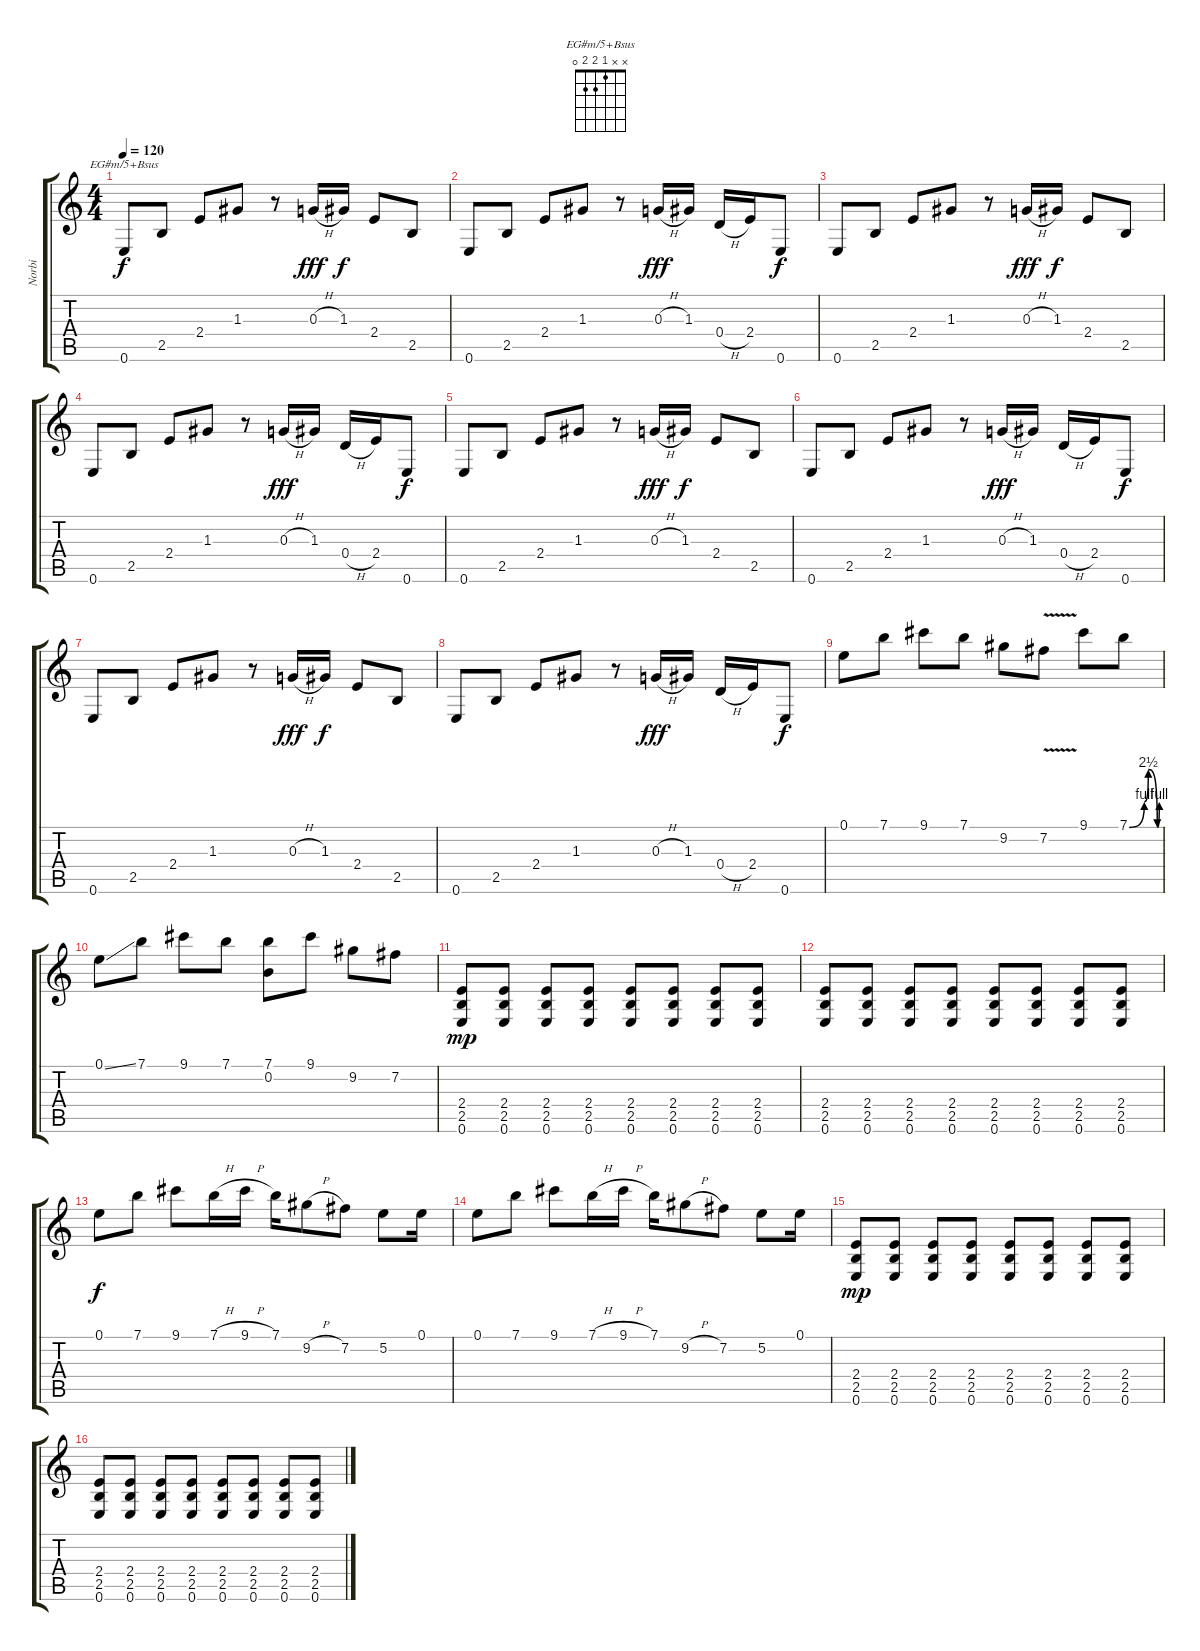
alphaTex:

\track ("Norbi" "Norbi") {instrument overdrivenguitar}
\staff {score tabs}
\tuning (E4 B3 G3 D3 A2 E2) {hide}
\chord ("EG#m/5+Bsus" x x 1 2 2 0)
\ts (4 4)
\tempo 120
\clef g2
\ks c
0.6.8{ch "EG#m/5+Bsus" dy f volume 5 instrument overdrivenguitar} 2.5.8 2.4.8 1.3.8 r.8 0.3{h}.16{dy fff} 1.3.16{dy f} 2.4.8 2.5.8 |
0.6.8 2.5.8 2.4.8 1.3.8 r.8 0.3{h}.16{dy fff} 1.3.16 0.4{h}.16 2.4.16 0.6.8{dy f} |
0.6.8{volume 8} 2.5.8 2.4.8 1.3.8 r.8 0.3{h}.16{dy fff} 1.3.16{dy f} 2.4.8 2.5.8 |
0.6.8 2.5.8 2.4.8 1.3.8 r.8 0.3{h}.16{dy fff} 1.3.16 0.4{h}.16 2.4.16 0.6.8{dy f} |
0.6.8{volume 13} 2.5.8 2.4.8 1.3.8 r.8 0.3{h}.16{dy fff} 1.3.16{dy f} 2.4.8 2.5.8 |
0.6.8 2.5.8 2.4.8 1.3.8 r.8 0.3{h}.16{dy fff} 1.3.16 0.4{h}.16 2.4.16 0.6.8{dy f} |
0.6.8{volume 16} 2.5.8 2.4.8 1.3.8 r.8 0.3{h}.16{dy fff} 1.3.16{dy f} 2.4.8 2.5.8 |
0.6.8 2.5.8 2.4.8 1.3.8 r.8 0.3{h}.16{dy fff} 1.3.16 0.4{h}.16 2.4.16 0.6.8{dy f} |
0.1.8{instrument distortionguitar} 7.1.8 9.1.8 7.1.8 9.2.8 7.2{v}.8 9.1.8 7.1{be (custom 0 0 30 4 38 10 56 0 60 4)}.8 |
0.1{ss}.8 7.1.8 9.1.8 7.1.8 (7.1 0.2).8 9.1.8 9.2.8 7.2.8 |
(2.4 2.5 0.6).8{dy mp volume 13} (2.4 2.5 0.6).8{volume 13} (2.4 2.5 0.6).8{volume 13} (2.4 2.5 0.6).8{volume 13} (2.4 2.5 0.6).8{volume 13} (2.4 2.5 0.6).8{volume 13} (2.4 2.5 0.6).8{volume 13} (2.4 2.5 0.6).8{volume 13} |
(2.4 2.5 0.6).8{volume 13} (2.4 2.5 0.6).8{volume 13} (2.4 2.5 0.6).8{volume 13} (2.4 2.5 0.6).8{volume 13} (2.4 2.5 0.6).8{volume 13} (2.4 2.5 0.6).8{volume 13} (2.4 2.5 0.6).8{volume 13} (2.4 2.5 0.6).8{volume 13} |
0.1.8{dy f} 7.1.8 9.1.8 7.1{h}.16 9.1{h}.16 7.1.16 9.2{h}.8 7.2.8 5.2.8 0.1.16 |
0.1.8 7.1.8 9.1.8 7.1{h}.16 9.1{h}.16 7.1.16 9.2{h}.8 7.2.8 5.2.8 0.1.16 |
(2.4 2.5 0.6).8{dy mp volume 13} (2.4 2.5 0.6).8{volume 13} (2.4 2.5 0.6).8{volume 13} (2.4 2.5 0.6).8{volume 13} (2.4 2.5 0.6).8{volume 13} (2.4 2.5 0.6).8{volume 13} (2.4 2.5 0.6).8{volume 13} (2.4 2.5 0.6).8{volume 13} |
(2.4 2.5 0.6).8{volume 13} (2.4 2.5 0.6).8{volume 13} (2.4 2.5 0.6).8{volume 13} (2.4 2.5 0.6).8{volume 13} (2.4 2.5 0.6).8{volume 13} (2.4 2.5 0.6).8{volume 13} (2.4 2.5 0.6).8{volume 13} (2.4 2.5 0.6).8{volume 13}
